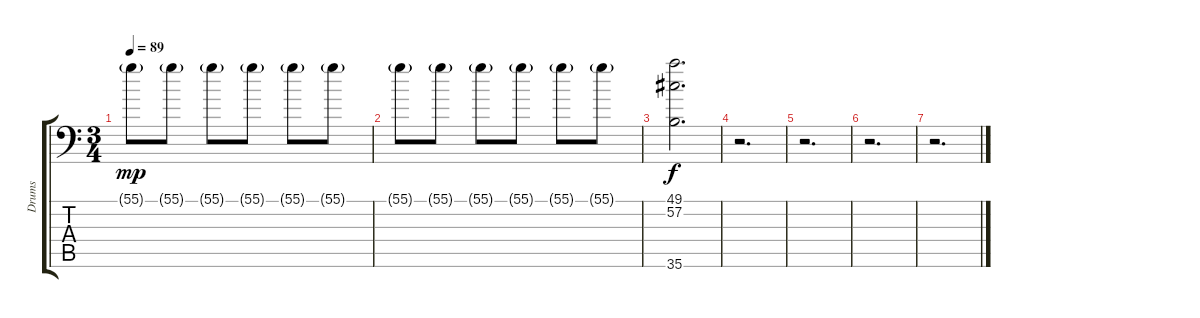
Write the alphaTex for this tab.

\track ("Drums" "Drums") {instrument acousticgrandpiano}
\staff {score tabs}
\tuning (C-1 C-1 C-1 C-1 C-1 C-1) {hide}
\ts (3 4)
\tempo 89
\clef f4
\ks c
55.1{g}.8{dy mp} 55.1{g}.8 55.1{g}.8 55.1{g}.8 55.1{g}.8 55.1{g}.8 |
55.1{g}.8 55.1{g}.8 55.1{g}.8 55.1{g}.8 55.1{g}.8 55.1{g}.8 |
(49.1 57.2 35.6).2{d dy f} |
r.2{d} |
r.2{d} |
r.2{d} |
r.2{d}
